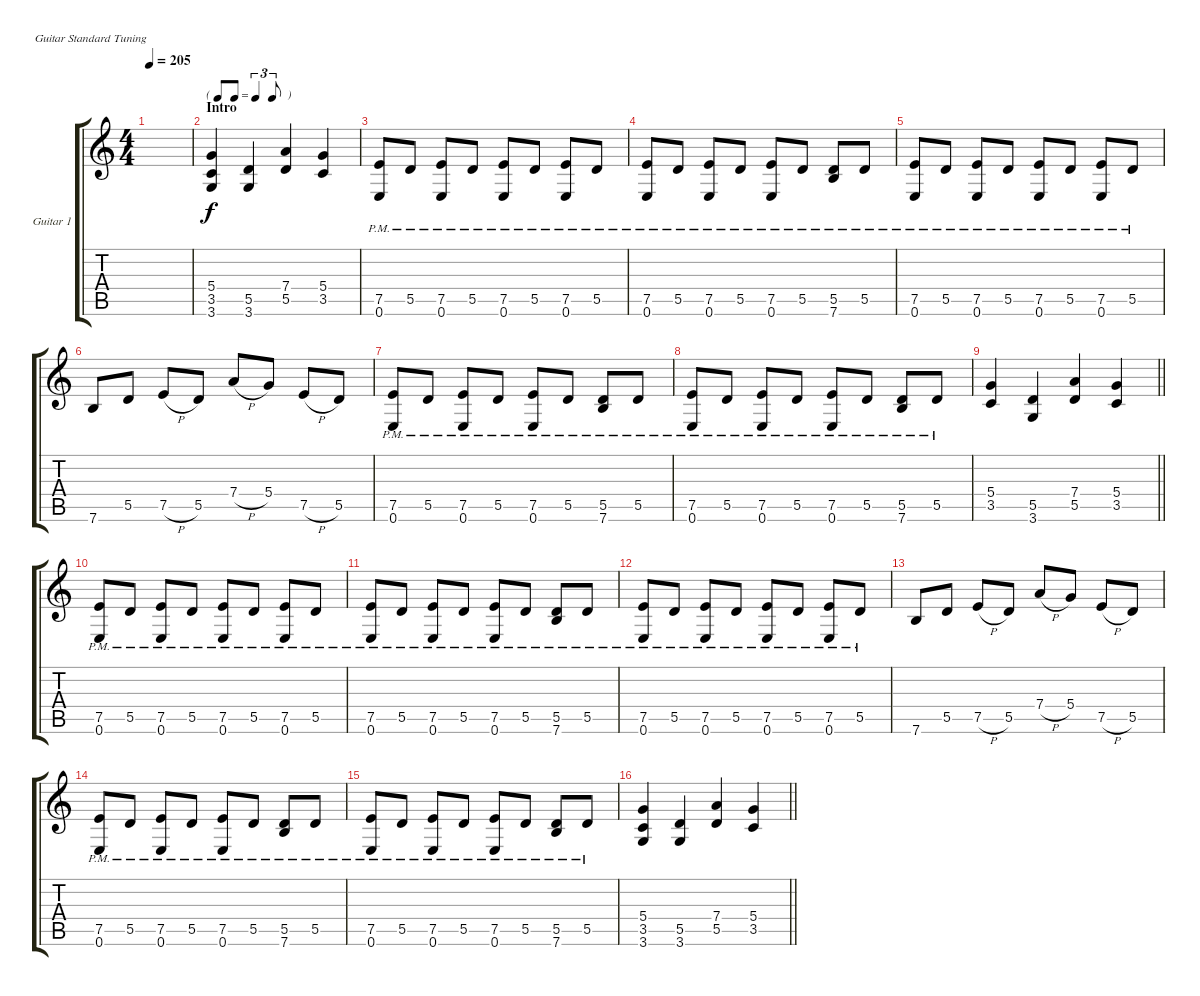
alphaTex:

\bracketExtendMode groupsimilarinstruments
\firstSystemTrackNameOrientation horizontal
\otherSystemsTrackNameOrientation horizontal
\track ("Guitar 1" "Guitar 1") {instrument overdrivenguitar}
\staff {score tabs}
\tuning (E4 B3 G3 D3 A2 E2)
\ts (4 4)
\beaming (8 2 2 2 2)
\tempo 205
\clef g2
\ks c
|
\tf triplet8th
\section ("" "Intro")
(5.4 3.5 3.6).4 (5.5 3.6).4 (7.4 5.5).4 (5.4 3.5).4 |
(7.5{pm} 0.6{pm}).8 5.5{pm}.8 (7.5{pm} 0.6{pm}).8 5.5{pm}.8 (7.5{pm} 0.6{pm}).8 5.5{pm}.8 (7.5{pm} 0.6{pm}).8 5.5{pm}.8 |
(7.5{pm} 0.6{pm}).8 5.5{pm}.8 (7.5{pm} 0.6{pm}).8 5.5{pm}.8 (7.5{pm} 0.6{pm}).8 5.5{pm}.8 (5.5{pm} 7.6{pm}).8 5.5{pm}.8 |
(7.5{pm} 0.6{pm}).8 5.5{pm}.8 (7.5{pm} 0.6{pm}).8 5.5{pm}.8 (7.5{pm} 0.6{pm}).8 5.5{pm}.8 (7.5{pm} 0.6{pm}).8 5.5{pm}.8 |
7.6.8 5.5.8 7.5{h}.8 5.5.8 7.4{h}.8 5.4.8 7.5{h}.8 5.5.8 |
(7.5{pm} 0.6{pm}).8 5.5{pm}.8 (7.5{pm} 0.6{pm}).8 5.5{pm}.8 (7.5{pm} 0.6{pm}).8 5.5{pm}.8 (5.5{pm} 7.6{pm}).8 5.5{pm}.8 |
(7.5{pm} 0.6{pm}).8 5.5{pm}.8 (7.5{pm} 0.6{pm}).8 5.5{pm}.8 (7.5{pm} 0.6{pm}).8 5.5{pm}.8 (5.5{pm} 7.6{pm}).8 5.5{pm}.8 |
\barLineRight lightlight
(5.4 3.5).4 (5.5 3.6).4 (7.4 5.5).4 (5.4 3.5).4 |
(7.5{pm} 0.6{pm}).8 5.5{pm}.8 (7.5{pm} 0.6{pm}).8 5.5{pm}.8 (7.5{pm} 0.6{pm}).8 5.5{pm}.8 (7.5{pm} 0.6{pm}).8 5.5{pm}.8 |
(7.5{pm} 0.6{pm}).8 5.5{pm}.8 (7.5{pm} 0.6{pm}).8 5.5{pm}.8 (7.5{pm} 0.6{pm}).8 5.5{pm}.8 (5.5{pm} 7.6{pm}).8 5.5{pm}.8 |
(7.5{pm} 0.6{pm}).8 5.5{pm}.8 (7.5{pm} 0.6{pm}).8 5.5{pm}.8 (7.5{pm} 0.6{pm}).8 5.5{pm}.8 (7.5{pm} 0.6{pm}).8 5.5{pm}.8 |
7.6.8 5.5.8 7.5{h}.8 5.5.8 7.4{h}.8 5.4.8 7.5{h}.8 5.5.8 |
(7.5{pm} 0.6{pm}).8 5.5{pm}.8 (7.5{pm} 0.6{pm}).8 5.5{pm}.8 (7.5{pm} 0.6{pm}).8 5.5{pm}.8 (5.5{pm} 7.6{pm}).8 5.5{pm}.8 |
(7.5{pm} 0.6{pm}).8 5.5{pm}.8 (7.5{pm} 0.6{pm}).8 5.5{pm}.8 (7.5{pm} 0.6{pm}).8 5.5{pm}.8 (5.5{pm} 7.6{pm}).8 5.5{pm}.8 |
\barLineRight lightlight
(5.4 3.5 3.6).4 (5.5 3.6).4 (7.4 5.5).4 (5.4 3.5).4
